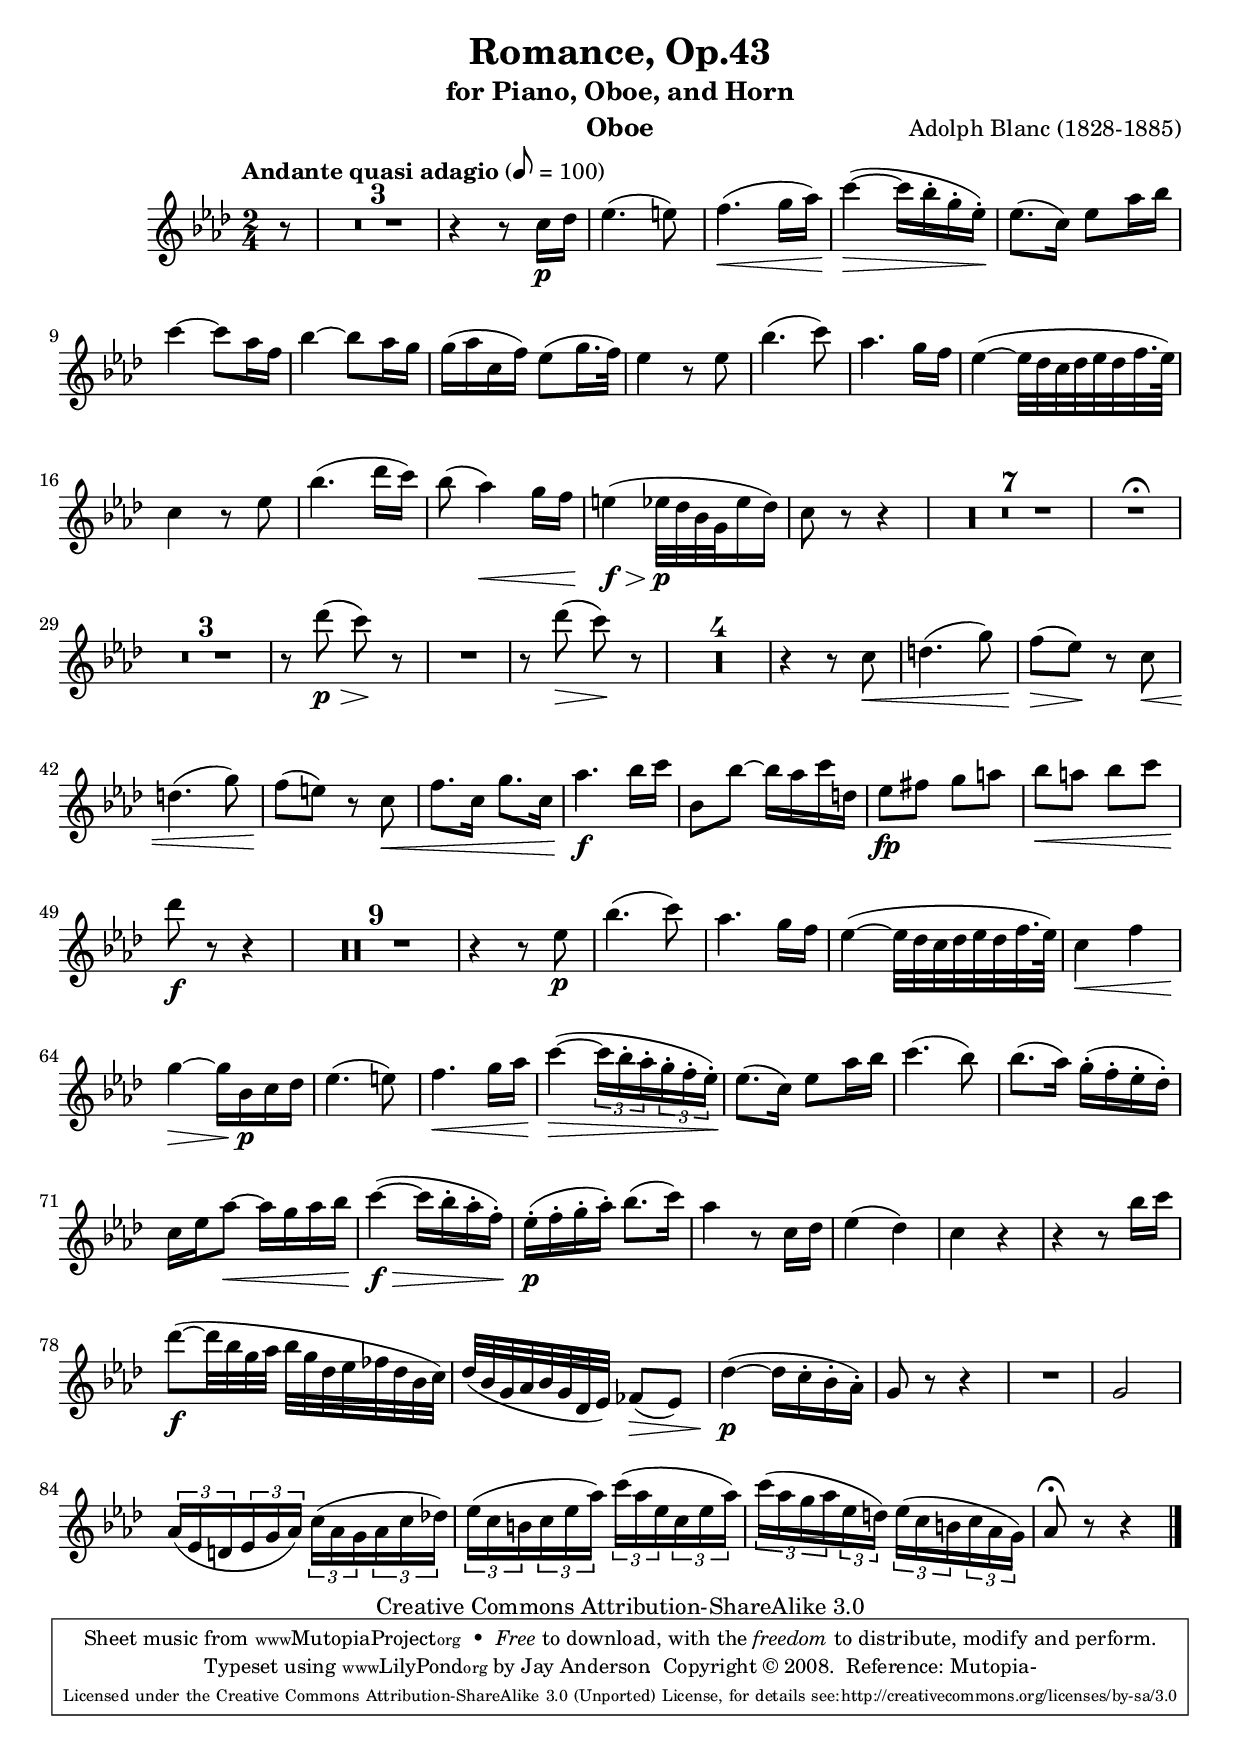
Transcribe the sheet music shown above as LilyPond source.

\version "2.13.16"

\version "2.13.16"

outline =
{
  \time 2/4
  \tempo "Andante quasi adagio" 8=100
  \partial 8 s8 |
  s2*87 | \bar "|."
}

\layout
{
  \context
  {
    \Score
    skipBars = ##t
    extraNatural = ##f
    \override PaperColumn #'keep-inside-line = ##t
    \override NonMusicalPaperColumn #'keep-inside-line = ##t
    autoAccidentals = #`(Staff ,(make-accidental-rule 'same-octave 0)
                               ,(make-accidental-rule 'any-octave 0)
                               ,(make-accidental-rule 'same-octave 1))
    \override NoteCollision #'merge-differently-dotted = ##t
  }
}

\midi
{
  \context
  {
    \Voice
    \remove "Dynamic_performer"
  }
}

\paper
{
  ragged-right = ##f
  ragged-last = ##f
  ragged-bottom = ##f
  ragged-last-bottom = ##f
}
 
\version "2.13.16"

\version "2.13.16"

outline =
{
  \time 2/4
  \tempo "Andante quasi adagio" 8=100
  \partial 8 s8 |
  s2*87 | \bar "|."
}

\layout
{
  \context
  {
    \Score
    skipBars = ##t
    extraNatural = ##f
    \override PaperColumn #'keep-inside-line = ##t
    \override NonMusicalPaperColumn #'keep-inside-line = ##t
    autoAccidentals = #`(Staff ,(make-accidental-rule 'same-octave 0)
                               ,(make-accidental-rule 'any-octave 0)
                               ,(make-accidental-rule 'same-octave 1))
    \override NoteCollision #'merge-differently-dotted = ##t
  }
}

\midi
{
  \context
  {
    \Voice
    \remove "Dynamic_performer"
  }
}

\paper
{
  ragged-right = ##f
  ragged-last = ##f
  ragged-bottom = ##f
  ragged-last-bottom = ##f
}


oboe = \relative c''
{
  \key aes \major
  r8 |
  R2*3 |
  r4 r8 c16\p des |
  ees4.( e8) |
  f4.(\< g16 aes) |
  c4~(\> c16 bes-. g-. ees-.)\! |
  ees8.( c16) ees8 aes16 bes |
  c4~ c8 aes16 f |
  bes4~ bes8 aes16 g |
  g( aes c, f) ees8( g16. f32) | %TODO: Turn
  ees4 r8 ees |
  bes'4.( c8) |
  aes4. g16 f |
  ees4~( ees32 des c des ees des f32. ees64) |
  c4 r8 ees |
  bes'4.( des16 c) |
  bes8( aes4)\< g16 f |
  e4(\f\> ees32\p des bes g ees'16 des) |
  c8 r r4 |
  R2*7 |
  R2^\fermataMarkup |
  R2*3 |
  r8 des'(\p\> c)\! r |
  R2 |
  r8 des(\> c)\! r |
  R2*4 |
  r4 r8 c,\< |
  d4.( g8) |
  f(\> ees)\! r c\< |
  d4.( g8) |
  f(\! e) r c\< |
  f8. c16 g'8. c,16 |
  aes'4.\f bes16 c |
  bes,8 bes'~ bes16 aes c d, |
  ees8\fp fis g a |
  bes\< a bes c |
  des\f r r4 
  R2*9 |
  r4 r8 ees,\p |
  bes'4.( c8) |
  aes4. g16 f |
  ees4~( ees32 des c des ees des f32. ees64) |
  c4\< f |
  g~\> g16 bes,\p c des |
  ees4.( e8) |
  f4.\< g16 aes |
  c4~(\> \times 2/3 {c16 bes-. aes-.} \times 2/3 {g-. f-. ees-.)\!} |
  ees8.( c16) ees8 aes16 bes |
  c4.( bes8) |
  bes8.( aes16) g-.( f-. ees-. des-.) |
  c ees aes8~\< aes16 g aes bes |
  c4~(\f\> c16 bes-. aes-. f-.) |
  ees-.(\p f-. g-. aes-.) bes8.( c16) |
  aes4 r8 c,16 des |
  ees4( des) |
  c r |
  r r8 bes'16 c |
  des8~(\f des32 bes g aes bes g des ees fes des bes c) |
  des( bes g aes bes g des ees) fes8(\> ees) |
  des'4~(\p des16 c-. bes-. aes-.) |
  g8 r r4 |
  R2 |
  g2 |
  \times 2/3 {aes16( ees d} \times 2/3 {ees g aes)}
    \times 2/3 {c( aes g} \times 2/3 {aes c des)} |
  \times 2/3 {ees( c b} \times 2/3 {c ees aes)}
    \times 2/3 {c( aes ees} \times 2/3 {c ees aes)} |
  \times 2/3 {c( aes g aes} \times 2/3 {ees d)}
    \times 2/3 {ees( c b} \times 2/3 {c aes g)} |
  aes8\fermata r r4 |
}
 

instrument = "Oboe"
\version "2.13.16"

\header
{
  title = "Romance, Op.43"
  subtitle = "for Piano, Oboe, and Horn"
  composer = "Adolph Blanc (1828-1885)"
  instrument = \instrument

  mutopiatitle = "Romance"
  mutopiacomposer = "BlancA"
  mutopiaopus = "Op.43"
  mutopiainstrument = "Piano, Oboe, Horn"
  date = "1900"
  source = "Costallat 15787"
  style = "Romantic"
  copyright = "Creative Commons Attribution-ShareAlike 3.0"
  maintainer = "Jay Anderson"
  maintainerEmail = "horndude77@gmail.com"
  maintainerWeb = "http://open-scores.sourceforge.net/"
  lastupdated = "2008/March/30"
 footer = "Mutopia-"
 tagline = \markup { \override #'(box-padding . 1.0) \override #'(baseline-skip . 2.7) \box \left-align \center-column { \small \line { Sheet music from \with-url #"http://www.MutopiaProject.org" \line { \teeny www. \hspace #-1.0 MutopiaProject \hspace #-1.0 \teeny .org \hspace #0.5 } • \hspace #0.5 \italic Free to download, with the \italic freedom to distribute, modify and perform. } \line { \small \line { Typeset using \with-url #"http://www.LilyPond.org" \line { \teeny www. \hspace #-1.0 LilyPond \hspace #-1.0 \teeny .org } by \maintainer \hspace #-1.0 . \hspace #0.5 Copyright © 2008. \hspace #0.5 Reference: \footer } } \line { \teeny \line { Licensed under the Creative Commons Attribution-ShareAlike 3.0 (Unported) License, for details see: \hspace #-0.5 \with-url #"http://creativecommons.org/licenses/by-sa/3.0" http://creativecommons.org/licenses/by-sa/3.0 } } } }
}


\score
{
  \new Staff %\with { \consists "Page_turn_engraver" }
  { << \oboe \outline >> }
}
